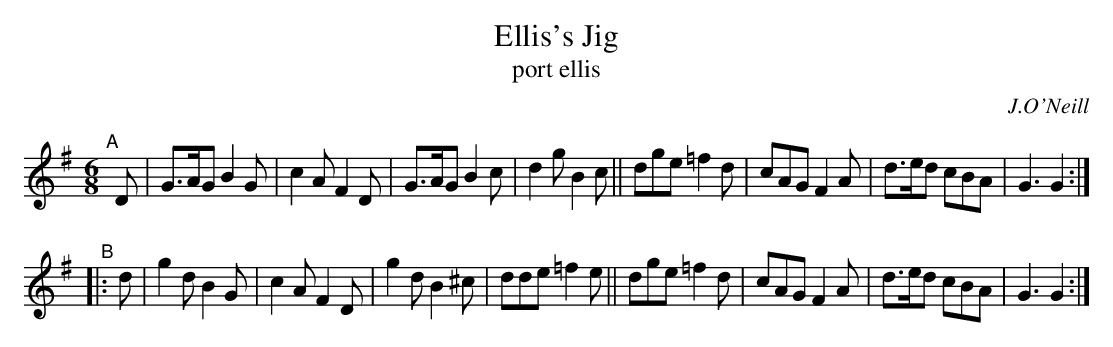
X:1
T: Ellis's Jig
T: port ellis
O: J.O'Neill
M: 6/8
K: G
"^A"[|] D \
|  G>AG B2G | c2A F2D | G>AG B2c | d2g B2c \
|| dge =f2d | cAG F2A | d>ed cBA | G3  G2 :|
"^B"|: d \
|  g2d  B2G | c2A F2D | g2d B2^c | dde =f2e \
|| dge =f2d | cAG F2A | d>ed cBA | G3   G2 :|
